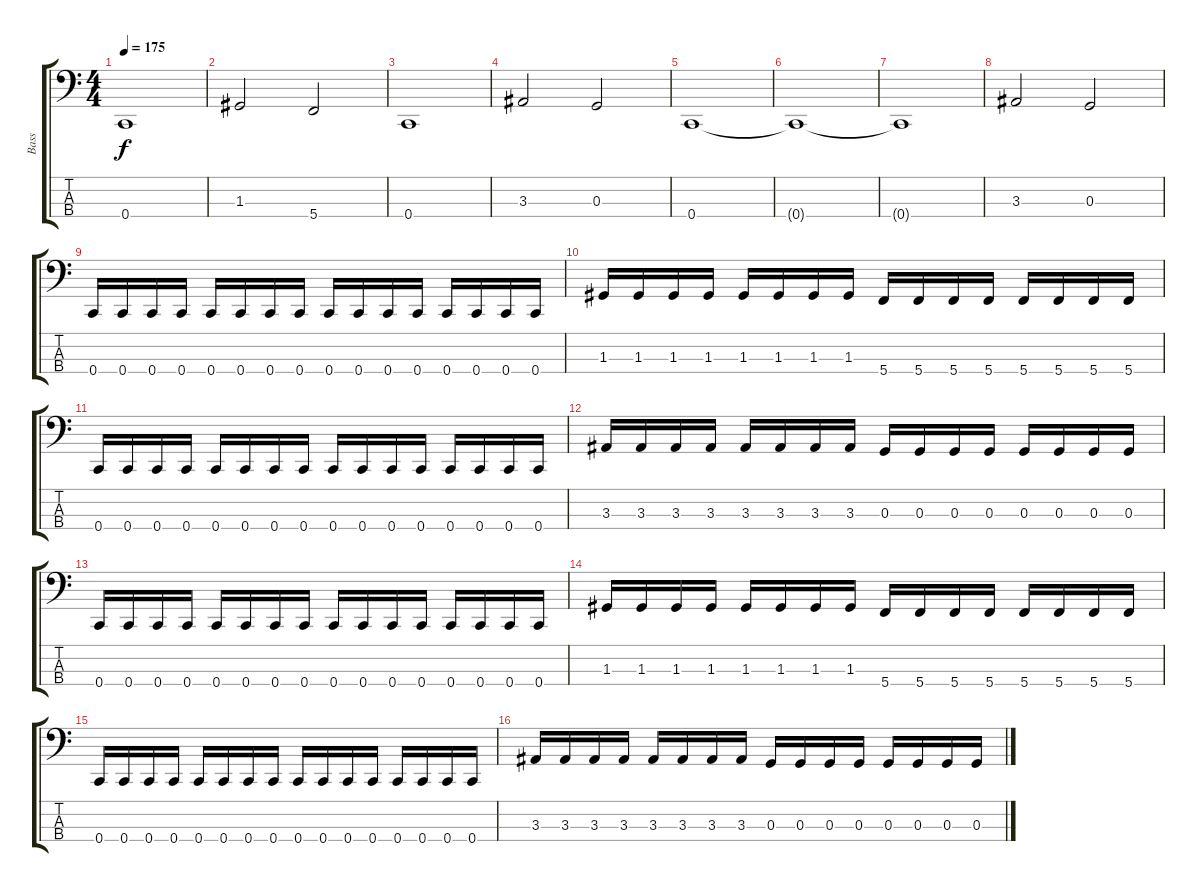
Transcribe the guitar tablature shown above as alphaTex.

\track ("Bass" "Bass") {instrument electricbasspick}
\staff {score tabs}
\tuning (F2 C2 G1 C1) {hide}
\ts (4 4)
\tempo 175
\clef f4
\ks c
0.4.1{dy f instrument electricbasspick} |
1.3.2 5.4.2 |
0.4.1 |
3.3.2 0.3.2 |
0.4.1 |
0.4{t}.1 |
0.4{t}.1 |
3.3.2 0.3.2 |
0.4.16 0.4.16 0.4.16 0.4.16 0.4.16 0.4.16 0.4.16 0.4.16 0.4.16 0.4.16 0.4.16 0.4.16 0.4.16 0.4.16 0.4.16 0.4.16 |
1.3.16 1.3.16 1.3.16 1.3.16 1.3.16 1.3.16 1.3.16 1.3.16 5.4.16 5.4.16 5.4.16 5.4.16 5.4.16 5.4.16 5.4.16 5.4.16 |
0.4.16 0.4.16 0.4.16 0.4.16 0.4.16 0.4.16 0.4.16 0.4.16 0.4.16 0.4.16 0.4.16 0.4.16 0.4.16 0.4.16 0.4.16 0.4.16 |
3.3.16 3.3.16 3.3.16 3.3.16 3.3.16 3.3.16 3.3.16 3.3.16 0.3.16 0.3.16 0.3.16 0.3.16 0.3.16 0.3.16 0.3.16 0.3.16 |
0.4.16 0.4.16 0.4.16 0.4.16 0.4.16 0.4.16 0.4.16 0.4.16 0.4.16 0.4.16 0.4.16 0.4.16 0.4.16 0.4.16 0.4.16 0.4.16 |
1.3.16 1.3.16 1.3.16 1.3.16 1.3.16 1.3.16 1.3.16 1.3.16 5.4.16 5.4.16 5.4.16 5.4.16 5.4.16 5.4.16 5.4.16 5.4.16 |
0.4.16 0.4.16 0.4.16 0.4.16 0.4.16 0.4.16 0.4.16 0.4.16 0.4.16 0.4.16 0.4.16 0.4.16 0.4.16 0.4.16 0.4.16 0.4.16 |
3.3.16 3.3.16 3.3.16 3.3.16 3.3.16 3.3.16 3.3.16 3.3.16 0.3.16 0.3.16 0.3.16 0.3.16 0.3.16 0.3.16 0.3.16 0.3.16
